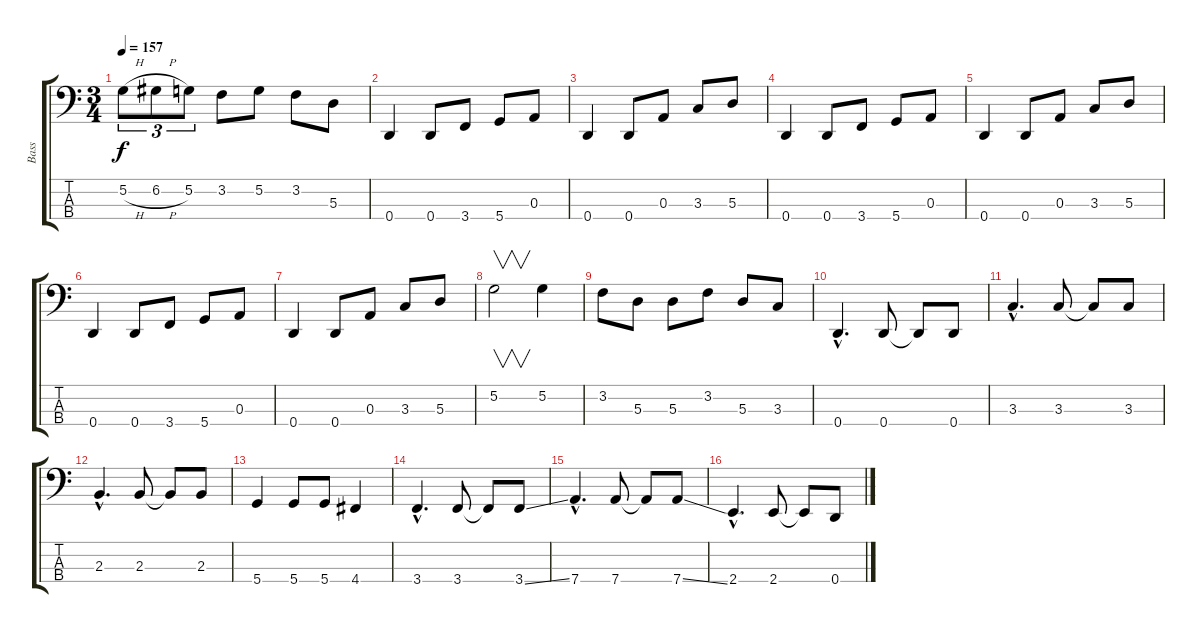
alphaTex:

\track ("Bass" "Bass") {instrument electricbassfinger}
\staff {score tabs}
\tuning (G2 D2 A1 D1) {hide}
\ts (3 4)
\tempo 157
\clef f4
\ks c
5.2{h}.8{tu (3 2) dy f} 6.2{h}.8{tu (3 2)} 5.2.8{tu (3 2)} 3.2.8 5.2.8 3.2.8 5.3.8 |
0.4.4 0.4.8 3.4.8 5.4.8 0.3.8 |
0.4.4 0.4.8 0.3.8 3.3.8 5.3.8 |
0.4.4 0.4.8 3.4.8 5.4.8 0.3.8 |
0.4.4 0.4.8 0.3.8 3.3.8 5.3.8 |
0.4.4 0.4.8 3.4.8 5.4.8 0.3.8 |
0.4.4 0.4.8 0.3.8 3.3.8 5.3.8 |
5.2.2{v} 5.2.4 |
3.2.8 5.3.8 5.3.8 3.2.8 5.3.8 3.3.8 |
0.4{hac}.4{d} 0.4.8 0.4{t}.8 0.4.8 |
3.3{hac}.4{d} 3.3.8 3.3{t}.8 3.3.8 |
2.3{hac}.4{d} 2.3.8 2.3{t}.8 2.3.8 |
5.4.4 5.4.8 5.4.8 4.4.4 |
3.4{hac}.4{d} 3.4.8 3.4{t}.8 3.4{ss}.8 |
7.4{hac}.4{d} 7.4.8 7.4{t}.8 7.4{ss}.8 |
2.4{hac}.4{d} 2.4.8 2.4{t}.8 0.4.8
